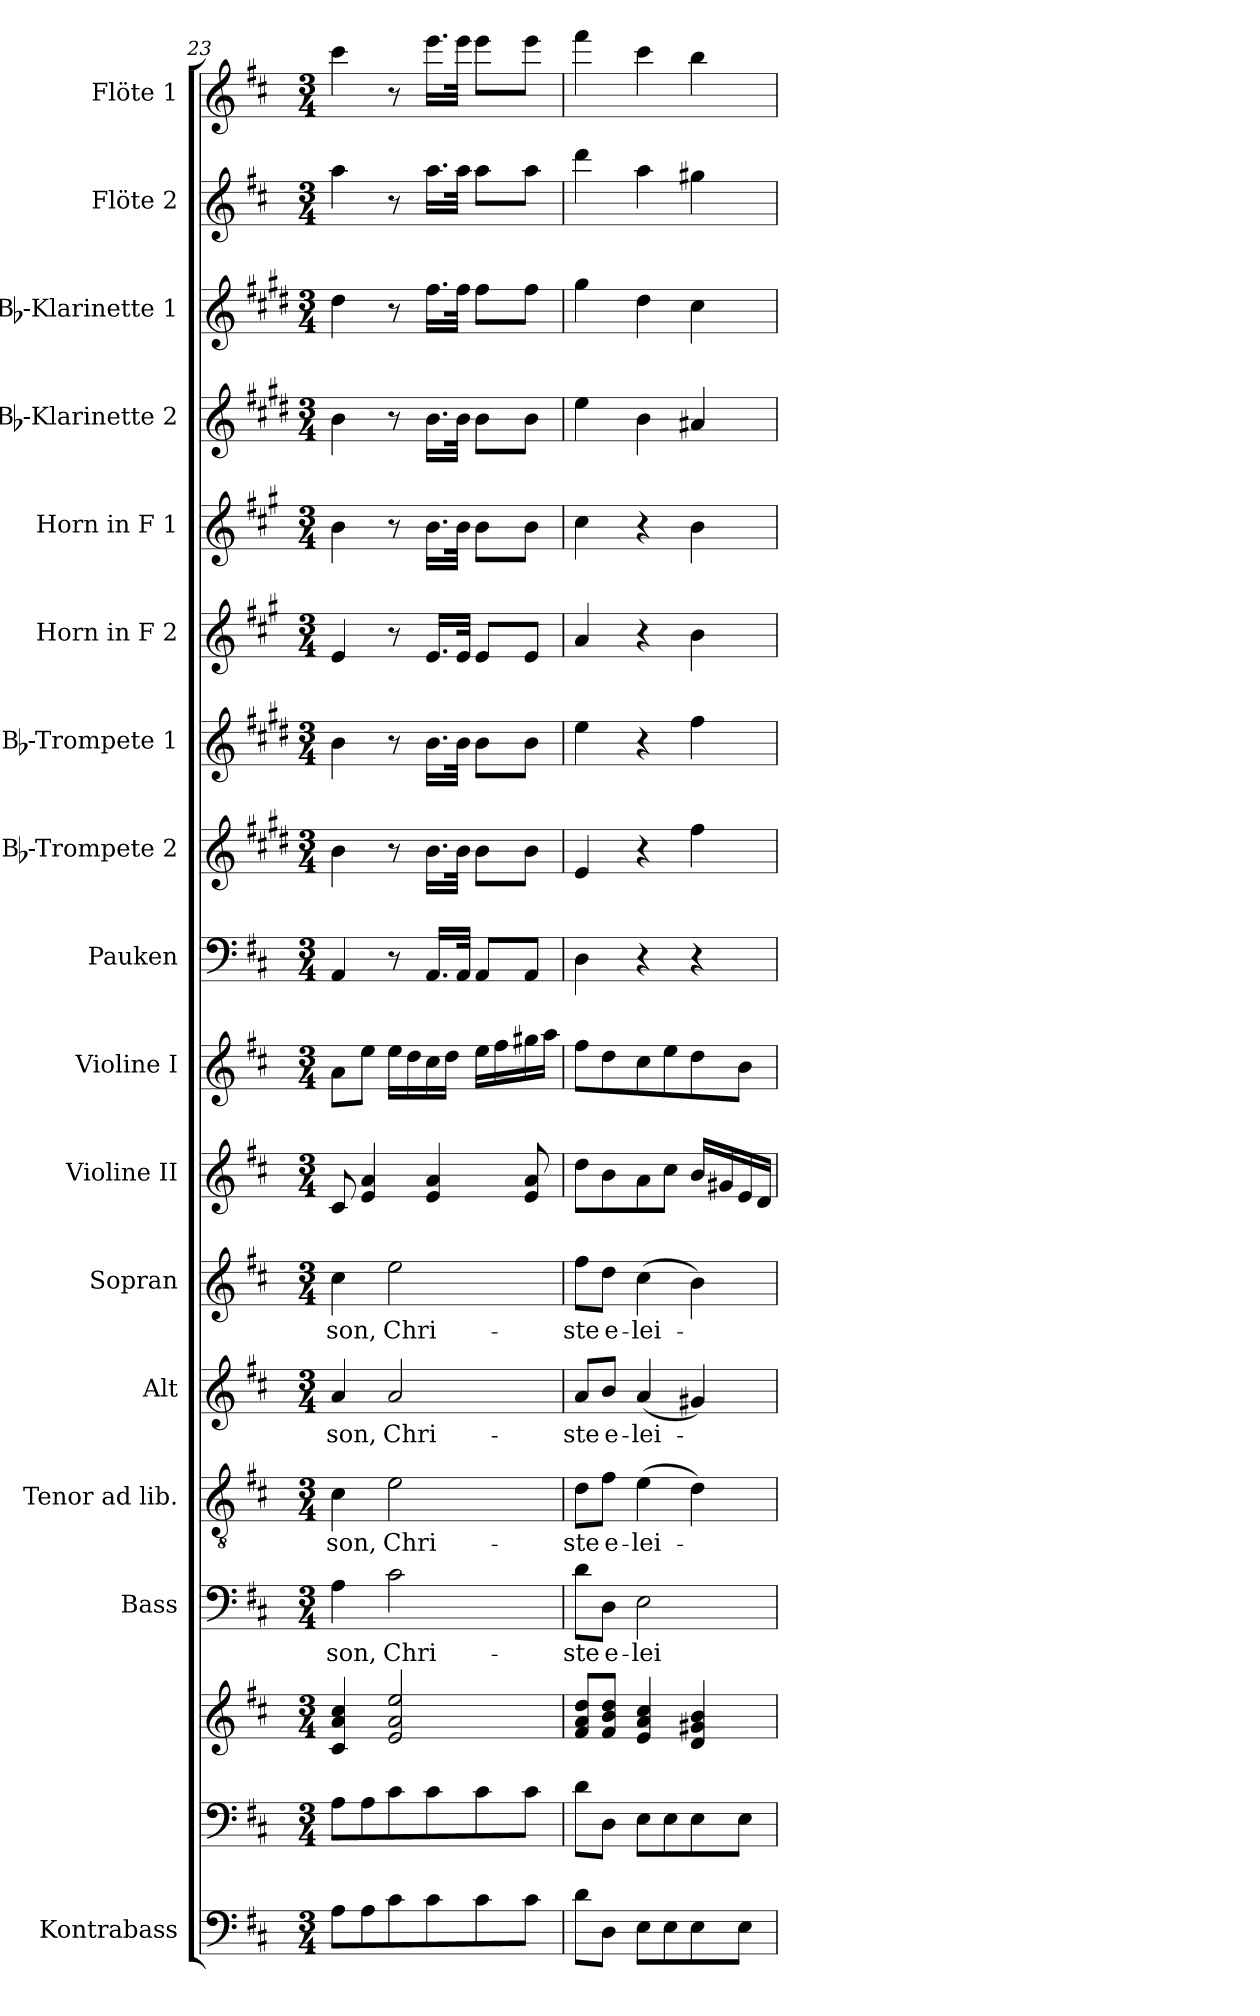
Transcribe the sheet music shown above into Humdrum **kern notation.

**kern	**kern	**kern	**kern	**text	**kern	**text	**kern	**text	**kern	**text	**kern	**kern	**kern	**kern	**kern	**kern	**kern	**kern	**kern	**kern	**kern
*part17	*part16	*part16	*part15	*part15	*part14	*part14	*part13	*part13	*part12	*part12	*part11	*part10	*part9	*part8	*part7	*part6	*part5	*part4	*part3	*part2	*part1
*staff18	*staff17	*staff16	*staff15	*staff15	*staff14	*staff14	*staff13	*staff13	*staff12	*staff12	*staff11	*staff10	*staff9	*staff8	*staff7	*staff6	*staff5	*staff4	*staff3	*staff2	*staff1
*I"Kontrabass	*	*	*I"Bass	*	*I"Tenor ad lib.	*	*I"Alt	*	*I"Sopran	*	*I"Violine II	*I"Violine I	*I"Pauken	*I"Bb-Trompete 2	*I"Bb-Trompete 1	*I"Horn in F 2	*I"Horn in F 1	*I"Bb-Klarinette 2	*I"Bb-Klarinette 1	*I"Flöte 2	*I"Flöte 1
*I'Kb.	*	*	*I'B.	*	*I'T.	*	*I'A.	*	*I'S.	*	*I'Vl. II	*I'Vl. I	*I'Pk.	*I'Bb Trp. 2	*I'Bb Trp. 1	*	*	*I'Bb Kl. 2	*I'Bb Kl. 1	*I'Fl. 2	*I'Fl. 1
!!LO:PB:g=z
*clefF4	*clefF4	*clefG2	*clefF4	*	*clefGv2	*	*clefG2	*	*clefG2	*	*clefG2	*clefG2	*clefF4	*clefG2	*clefG2	*clefG2	*clefG2	*clefG2	*clefG2	*clefG2	*clefG2
*ITrd7c12	*	*	*	*	*	*	*	*	*	*	*	*	*	*ITrd1c2	*ITrd1c2	*ITrd4c7	*ITrd4c7	*ITrd1c2	*ITrd1c2	*	*
*k[f#c#]	*k[f#c#]	*k[f#c#]	*k[f#c#]	*	*k[f#c#]	*	*k[f#c#]	*	*k[f#c#]	*	*k[f#c#]	*k[f#c#]	*k[f#c#]	*k[f#c#]	*k[f#c#]	*k[f#c#]	*k[f#c#]	*k[f#c#]	*k[f#c#]	*k[f#c#]	*k[f#c#]
*D:	*D:	*D:	*D:	*	*D:	*	*D:	*	*D:	*	*D:	*D:	*D:	*D:	*D:	*D:	*D:	*D:	*D:	*D:	*D:
*M3/4	*M3/4	*M3/4	*M3/4	*	*M3/4	*	*M3/4	*	*M3/4	*	*M3/4	*M3/4	*M3/4	*M3/4	*M3/4	*M3/4	*M3/4	*M3/4	*M3/4	*M3/4	*M3/4
=23	=23	=23	=23	=23	=23	=23	=23	=23	=23	=23	=23	=23	=23	=23	=23	=23	=23	=23	=23	=23	=23
!	!	!	!	!LO:LY:b	!	!LO:LY:b	!	!LO:LY:b	!	!LO:LY:b	!	!	!	!	!	!	!	!	!	!	!
8AA\L	8A\L	4c#/ 4a/ 4cc#/	4A\	-son,	4c#\	-son,	4a/	-son,	4cc#\	-son,	8c#/	8a\L	4AA/	4a\	4a\	4A/	4e\	4a\	4cc#\	4aa\	4ccc#\
8AA\	8A\	.	.	.	.	.	.	.	.	.	4e/ 4a/	8ee\J	.	.	.	.	.	.	.	.	.
!	!	!	!	!LO:LY:b	!	!LO:LY:b	!	!LO:LY:b	!	!LO:LY:b	!	!	!	!	!	!	!	!	!	!	!
8C#\	8c#\	2e/ 2a/ 2ee/	2c#\	Chri-	2e\	Chri-	2a/	Chri-	2ee\	Chri-	.	16ee\LL	8r	8r	8r	8r	8r	8r	8r	8r	8r
.	.	.	.	.	.	.	.	.	.	.	.	16dd\	.	.	.	.	.	.	.	.	.
8C#\	8c#\	.	.	.	.	.	.	.	.	.	4e/ 4a/	16cc#\	16.AA/LL	16.a\LL	16.a\LL	16.A/LL	16.e\LL	16.a\LL	16.ee\LL	16.aa\LL	16.eee\LL
.	.	.	.	.	.	.	.	.	.	.	.	16dd\JJ	.	.	.	.	.	.	.	.	.
.	.	.	.	.	.	.	.	.	.	.	.	.	32AA/JJk	32a\JJk	32a\JJk	32A/JJk	32e\JJk	32a\JJk	32ee\JJk	32aa\JJk	32eee\JJk
8C#\	8c#\	.	.	.	.	.	.	.	.	.	.	16ee\LL	8AA/L	8a\L	8a\L	8A/L	8e\L	8a\L	8ee\L	8aa\L	8eee\L
.	.	.	.	.	.	.	.	.	.	.	.	16ff#\	.	.	.	.	.	.	.	.	.
8C#\J	8c#\J	.	.	.	.	.	.	.	.	.	8e/ 8a/	16gg#X\	8AA/J	8a\J	8a\J	8A/J	8e\J	8a\J	8ee\J	8aa\J	8eee\J
.	.	.	.	.	.	.	.	.	.	.	.	16aa\JJ	.	.	.	.	.	.	.	.	.
=24	=24	=24	=24	=24	=24	=24	=24	=24	=24	=24	=24	=24	=24	=24	=24	=24	=24	=24	=24	=24	=24
!	!	!	!	!LO:LY:b	!	!LO:LY:b	!	!LO:LY:b	!	!LO:LY:b	!	!	!	!	!	!	!	!	!	!	!
8D\L	8d\L	8f#/ 8a/ 8dd/L	8d\L	-ste	8d\L	-ste	8a/L	-ste	8ff#\L	-ste	8dd\L	8ff#\L	4D\	4d/	4dd\	4d/	4f#\	4dd\	4ff#\	4ddd\	4fff#\
!	!	!	!	!LO:LY:b	!	!LO:LY:b	!	!LO:LY:b	!	!LO:LY:b	!	!	!	!	!	!	!	!	!	!	!
8DD\J	8D\J	8f#/ 8b/ 8dd/J	8D\J	e-	8f#\J	e-	8b/J	e-	8dd\J	e-	8b\	8dd\	.	.	.	.	.	.	.	.	.
!	!	!	!	!LO:LY:b	!	!LO:LY:b	!	!LO:LY:b	!	!LO:LY:b	!	!	!	!	!	!	!	!	!	!	!
8EE\L	8E\L	4e/ 4a/ 4cc#/	2E\	-lei-	(>4e\	-lei-	(<4a/	-lei-	(>4cc#\	-lei-	8a\	8cc#\	4r	4r	4r	4r	4r	4a\	4cc#\	4aa\	4ccc#\
8EE\	8E\	.	.	.	.	.	.	.	.	.	8cc#\J	8ee\	.	.	.	.	.	.	.	.	.
8EE\	8E\	4d/ 4g#X/ 4b/	.	.	4d\)	.	4g#X/)	.	4b\)	.	16b/LL	8dd\	4r	4ee\	4ee\	4e\	4e\	4g#X/	4b\	4gg#X\	4bb\
.	.	.	.	.	.	.	.	.	.	.	16g#X/	.	.	.	.	.	.	.	.	.	.
8EE\J	8E\J	.	.	.	.	.	.	.	.	.	16e/	8b\J	.	.	.	.	.	.	.	.	.
.	.	.	.	.	.	.	.	.	.	.	16d/JJ	.	.	.	.	.	.	.	.	.	.
=	=	=	=	=	=	=	=	=	=	=	=	=	=	=	=	=	=	=	=	=	=
*-	*-	*-	*-	*-	*-	*-	*-	*-	*-	*-	*-	*-	*-	*-	*-	*-	*-	*-	*-	*-	*-
